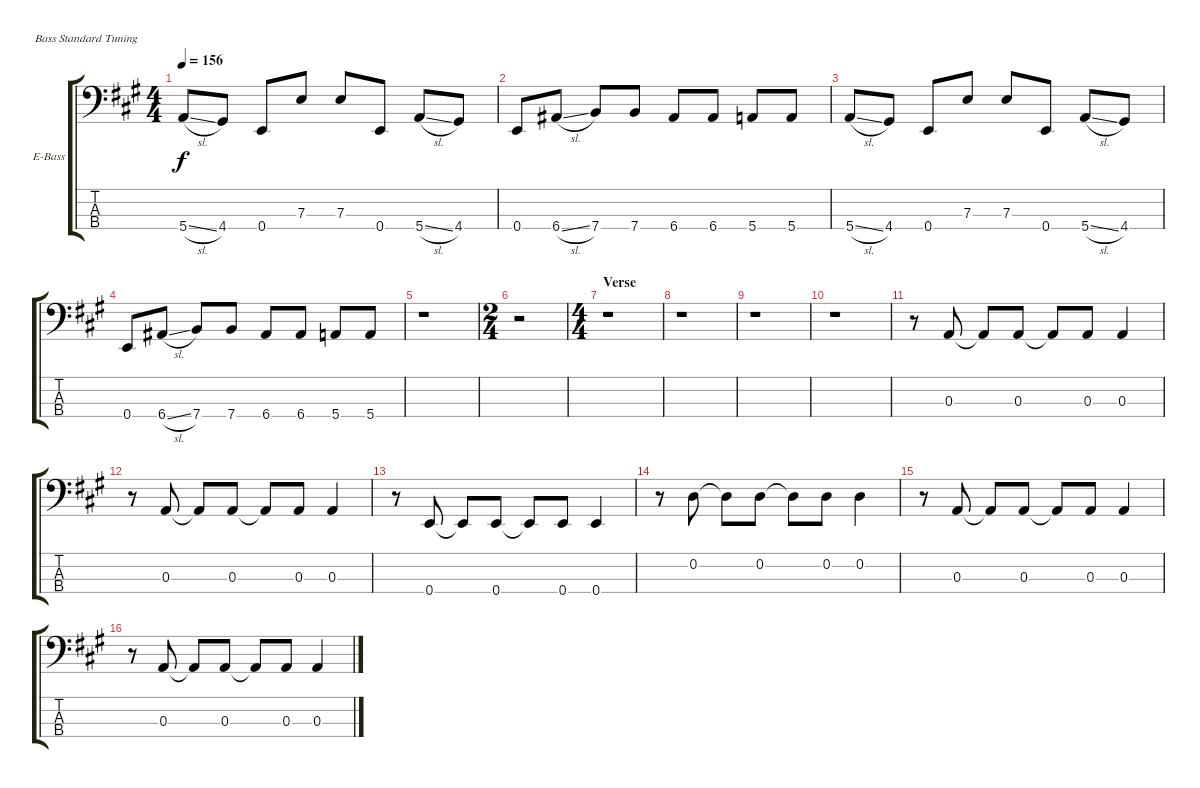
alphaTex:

\defaultSystemsLayout 4
\bracketExtendMode groupsimilarinstruments
\firstSystemTrackNameOrientation horizontal
\otherSystemsTrackNameOrientation horizontal
\track ("Bass" "E-Bass") {instrument electricbassfinger}
\staff {score tabs}
\tuning (G2 D2 A1 E1)
\ts (4 4)
\tempo 156
\clef f4
\scale
0.333333
\ks a
5.4{sl}.8{dy f} 4.4.8 0.4.8 7.3.8 7.3.8 0.4.8 5.4{sl}.8 4.4.8 |
\scale
0.333333 0.4.8 6.4{sl}.8 7.4.8 7.4.8 6.4.8 6.4.8 5.4.8 5.4.8 |
\scale
0.333333 5.4{sl}.8 4.4.8 0.4.8 7.3.8 7.3.8 0.4.8 5.4{sl}.8 4.4.8 |
\scale
0.333333 0.4.8 6.4{sl}.8 7.4.8 7.4.8 6.4.8 6.4.8 5.4.8 5.4.8 |
\scale
0.333333 r.1 |
\ts (2 4)
r.2 |
\ts (4 4)
\section ("" "Verse")
r.1 |
r.1 |
r.1 |
r.1 |
r.8 0.3.8 0.3{t}.8 0.3.8 0.3{t}.8 0.3.8 0.3.4 |
r.8 0.3.8 0.3{t}.8 0.3.8 0.3{t}.8 0.3.8 0.3.4 |
r.8 0.4.8 0.4{t}.8 0.4.8 0.4{t}.8 0.4.8 0.4.4 |
r.8 0.2.8 0.2{t}.8 0.2.8 0.2{t}.8 0.2.8 0.2.4 |
r.8 0.3.8 0.3{t}.8 0.3.8 0.3{t}.8 0.3.8 0.3.4 |
r.8 0.3.8 0.3{t}.8 0.3.8 0.3{t}.8 0.3.8 0.3.4
